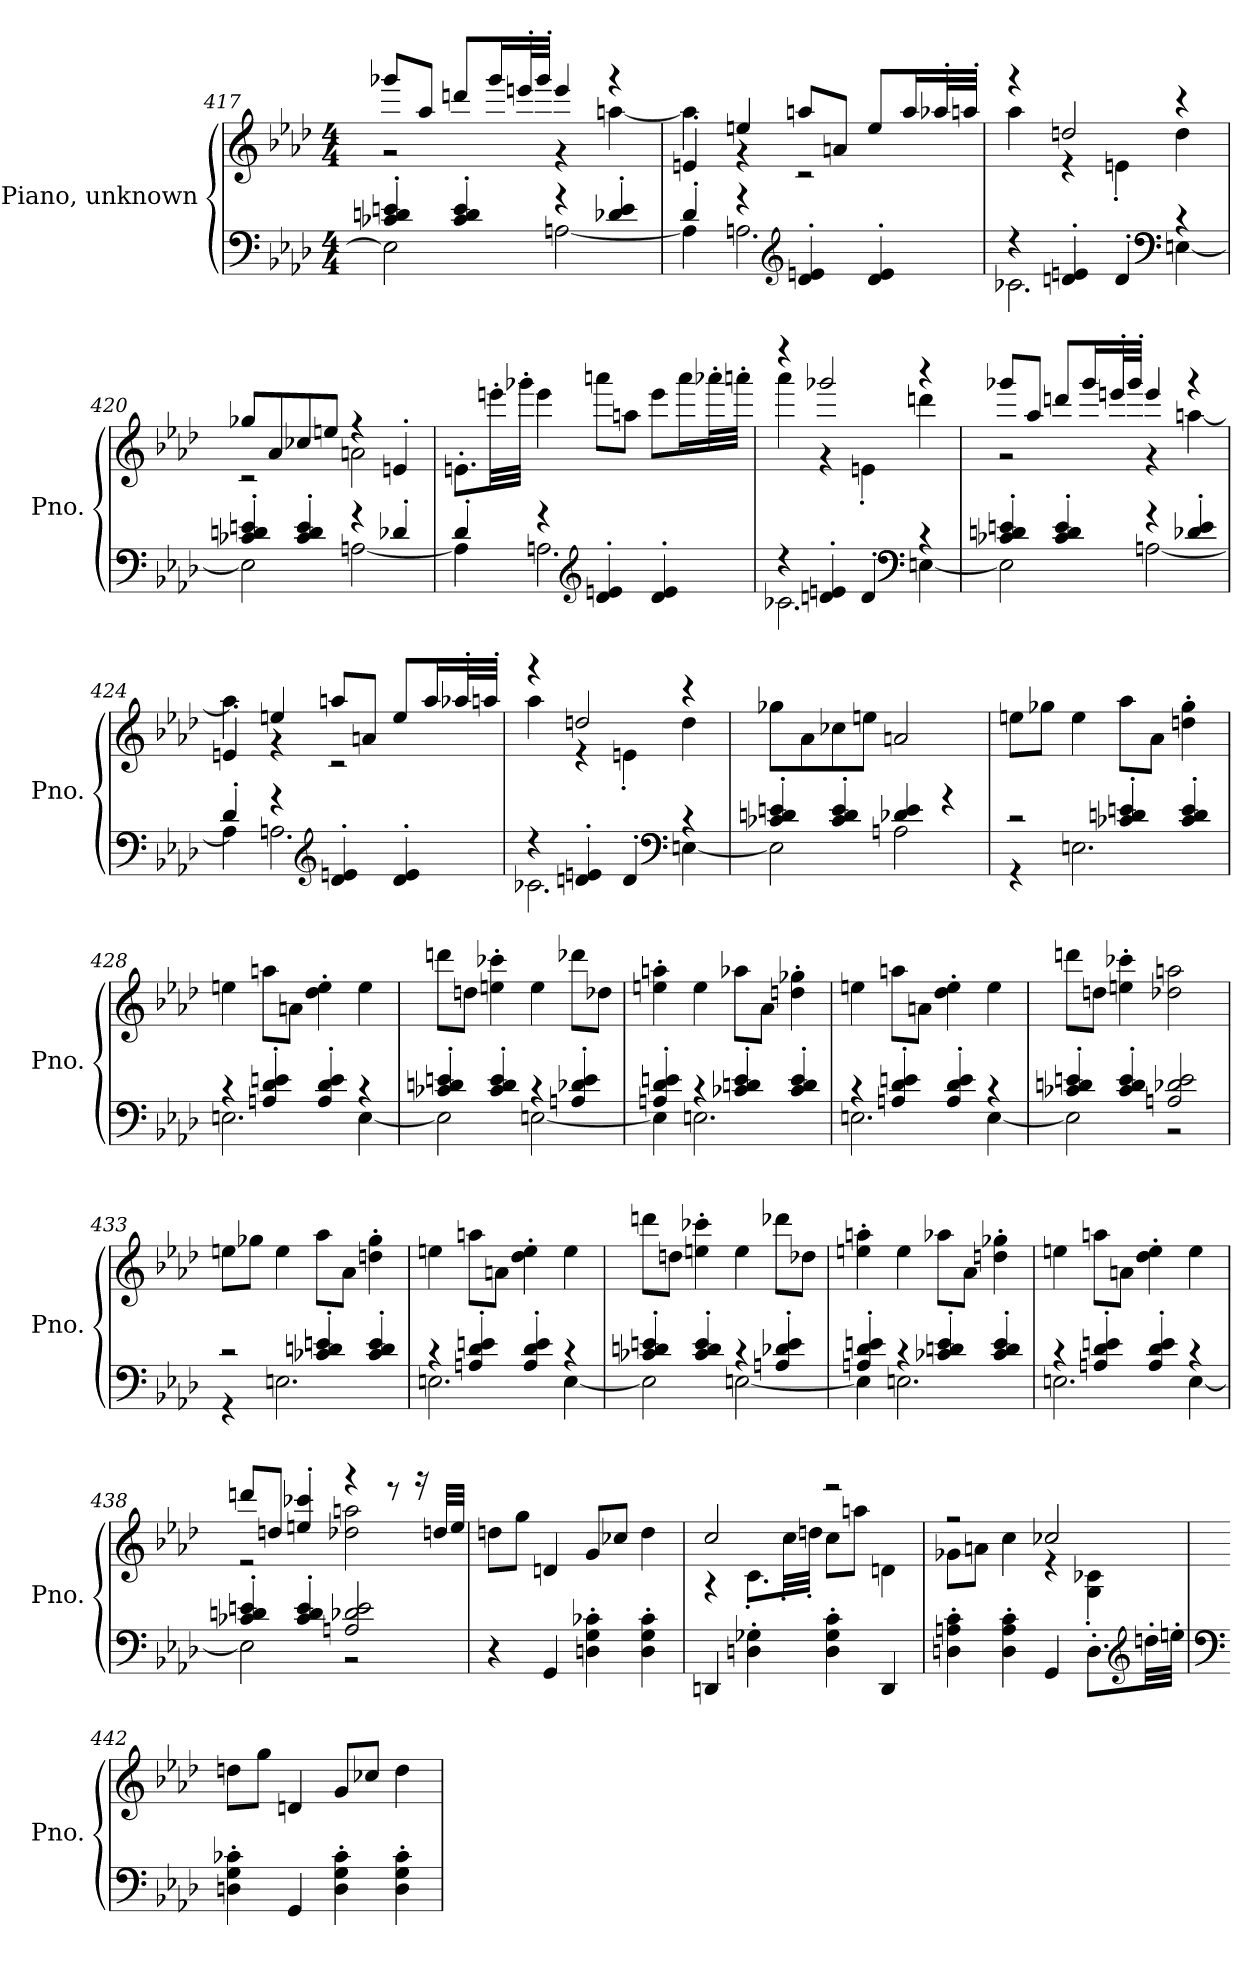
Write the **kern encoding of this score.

**kern	**kern
*part1	*part1
*staff2	*staff1
*I"Piano, unknown	*
*I'Pno.	*
!!LO:PB:g=z
*clefF4	*clefG2
*k[b-e-a-d-]	*k[b-e-a-d-]
*M4/4	*M4/4
=417	=417
*^	*^
4c-X/' 4dn/' 4en/'	2E\]	8ggg-X/L	2r
.	.	8aa-/J	.
4c-/' 4d/' 4e/'	.	8dddn/L	.
.	.	16ggg-/L	.
.	.	32eeen'/L	.
.	.	32ggg-'/JJJ	.
4r	[2An\	4eee/	4r
4d-X/' 4e/'	.	4r	[4aan\
=418	=418	=418	=418
4d-'/	4A\]	4en'/	4aa\]
4r	2.An\	4een/	4r
*clefG2	*	*	*
4d-/' 4en/'	.	8aan/L	2r
.	.	8an/J	.
4d-/' 4e/'	.	8ee/L	.
.	.	16aa/L	.
.	.	32aa-X'/L	.
.	.	32aan'/JJJ	.
=419	=419	=419	=419
4r	2.c-X\	4r	4aa-\
4dn/' 4en/'	.	2ddn/	4r
4d'/	.	.	4en'\
*clefF4	*	*	*
4r	[4En\	4r	4dd\
!!LO:LB:g=z	!!
=420	=420	=420	=420
4c-X/' 4dn/' 4en/'	2E\]	8gg-X/L	2r
.	.	8a-/	.
4c-/' 4d/' 4e/'	.	8cc-X/	.
.	.	8een/J	.
4r	[2An\	4r	2an\
4d-X'/	.	4en'/	.
*	*	*v	*v
=421	=421	=421
4d-'/	4A\]	8.en'\L
.	.	32eeen'\LL
.	.	32ggg-X'\JJJ
4r	2.An\	4eee\
*clefG2	*	*
4d-/' 4en/'	.	8aaan\L
.	.	8aan\J
4d-/' 4e/'	.	8eee\L
.	.	16aaa\L
.	.	32aaa-X'\L
.	.	32aaan'\JJJ
=422	=422	=422
*	*	*^
4r	2.c-X\	4r	4aaa-\
4dn/' 4en/'	.	2ggg-X/	4r
4d'/	.	.	4en'\
*clefF4	*	*	*
4r	[4En\	4r	4dddn\
!!LO:LB:g=z	!!
=423	=423	=423	=423
4c-X/' 4dn/' 4en/'	2E\]	8ggg-X/L	2r
.	.	8aa-/J	.
4c-/' 4d/' 4e/'	.	8dddn/L	.
.	.	16ggg-/L	.
.	.	32eeen'/L	.
.	.	32ggg-'/JJJ	.
4r	[2An\	4eee/	4r
4d-X/' 4e/'	.	4r	[4aan\
=424	=424	=424	=424
4d-'/	4A\]	4en'/	4aa\]
4r	2.An\	4een/	4r
*clefG2	*	*	*
4d-/' 4en/'	.	8aan/L	2r
.	.	8an/J	.
4d-/' 4e/'	.	8ee/L	.
.	.	16aa/L	.
.	.	32aa-X'/L	.
.	.	32aan'/JJJ	.
=425	=425	=425	=425
4r	2.c-X\	4r	4aa-\
4dn/' 4en/'	.	2ddn/	4r
4d'/	.	.	4en'\
*clefF4	*	*	*
4r	[4En\	4r	4dd\
*	*	*v	*v
!!LO:LB:g=z
=426	=426	=426
4c-X/' 4dn/' 4en/'	2E\]	8gg-X\L
.	.	8a-\
4c-/' 4d/' 4e/'	.	8cc-X\
.	.	8een\J
4d-X/ 4e/	2An\	2an/
4r	.	.
=427	=427	=427
2r	4r	8een\L
.	.	8gg-X\J
.	2.En\	4ee\
4c-X/' 4dn/' 4en/'	.	8aa-\L
.	.	8a-\J
4c-/' 4d/' 4e/'	.	4ddn\' 4gg-\'
=428	=428	=428
4r	2.En\	4een\
4An/' 4d-/' 4en/'	.	8aan\L
.	.	8an\J
4A/' 4d-/' 4e/'	.	4dd-\' 4ee\'
4r	[4E\	4ee\
!!LO:LB:g=z
=429	=429	=429
4c-X/' 4dn/' 4en/'	2E\]	8dddn\L
.	.	8ddn\J
4c-/' 4d/' 4e/'	.	4een\' 4ccc-X\'
4r	[2En\	4ee\
4An/' 4d-X/' 4e/'	.	8ddd-X\L
.	.	8dd-X\J
=430	=430	=430
4An/' 4d-/' 4en/'	4E\]	4een\' 4aan\'
4r	2.En\	4ee\
4c-X/' 4dn/' 4e/'	.	8aa-X\L
.	.	8a-\J
4c-/' 4d/' 4e/'	.	4ddn\' 4gg-X\'
=431	=431	=431
4r	2.En\	4een\
4An/' 4d-/' 4en/'	.	8aan\L
.	.	8an\J
4A/' 4d-/' 4e/'	.	4dd-\' 4ee\'
4r	[4E\	4ee\
!!LO:LB:g=z
=432	=432	=432
4c-X/' 4dn/' 4en/'	2E\]	8dddn\L
.	.	8ddn\J
4c-/' 4d/' 4e/'	.	4een\' 4ccc-X\'
2An/ 2d-X/ 2e/	2r	2dd-X\ 2aan\
=433	=433	=433
2r	4r	8een\L
.	.	8gg-X\J
.	2.En\	4ee\
4c-X/' 4dn/' 4en/'	.	8aa-\L
.	.	8a-\J
4c-/' 4d/' 4e/'	.	4ddn\' 4gg-\'
=434	=434	=434
4r	2.En\	4een\
4An/' 4d-/' 4en/'	.	8aan\L
.	.	8an\J
4A/' 4d-/' 4e/'	.	4dd-\' 4ee\'
4r	[4E\	4ee\
!!LO:PB:g=z
=435	=435	=435
4c-X/' 4dn/' 4en/'	2E\]	8dddn\L
.	.	8ddn\J
4c-/' 4d/' 4e/'	.	4een\' 4ccc-X\'
4r	[2En\	4ee\
4An/' 4d-X/' 4e/'	.	8ddd-X\L
.	.	8dd-X\J
=436	=436	=436
4An/' 4d-/' 4en/'	4E\]	4een\' 4aan\'
4r	2.En\	4ee\
4c-X/' 4dn/' 4e/'	.	8aa-X\L
.	.	8a-\J
4c-/' 4d/' 4e/'	.	4ddn\' 4gg-X\'
=437	=437	=437
4r	2.En\	4een\
4An/' 4d-/' 4en/'	.	8aan\L
.	.	8an\J
4A/' 4d-/' 4e/'	.	4dd-\' 4ee\'
4r	[4E\	4ee\
!!LO:LB:g=z
=438	=438	=438
*	*	*^
4c-X/' 4dn/' 4en/'	2E\]	8dddn/L	2r
.	.	8ddn/J	.
4c-/' 4d/' 4e/'	.	4een/' 4ccc-X/'	.
2An/ 2d-X/ 2e/	2r	4r	2dd-X\ 2aan\
.	.	8r	.
.	.	16r	.
.	.	32ddn/LLL	.
.	.	32ee/JJJ	.
*v	*v	*	*
*	*v	*v
=439	=439
4r	8ddn\L
.	8gg\J
4GG/	4dn/
4Dn\' 4G\' 4c-X\'	8g/L
.	8cc-X/J
4D\' 4G\' 4c-\'	4dd\
=440	=440
*	*^
4DDn/	2cc/	4r
4Dn\' 4G-X\'	.	8.c'\L
.	.	32cc'\LL
.	.	32ddn'\JJJ
4D\' 4G-\' 4c\'	2r	8cc\L
.	.	8aan\J
4DD/	.	4dn\
!!LO:LB:g=z	!!
=441	=441	=441
4Dn\' 4An\' 4c\'	2r	8g-X\L
.	.	8an\J
4D\' 4A\' 4c\'	.	4cc\
4GG/	2cc-X/	4r
8.D'\L	.	4G\' 4c-X\'
*clefG2	*	*
32ddn'\LL	.	.
32een'\JJJ	.	.
*	*v	*v
=442	=442
*clefF4	*
4Dn\' 4G\' 4c-X\'	8ddn\L
.	8gg\J
4GG/	4dn/
4D\' 4G\' 4c-\'	8g/L
.	8cc-X/J
4D\' 4G\' 4c-\'	4dd\
=	=
*-	*-
